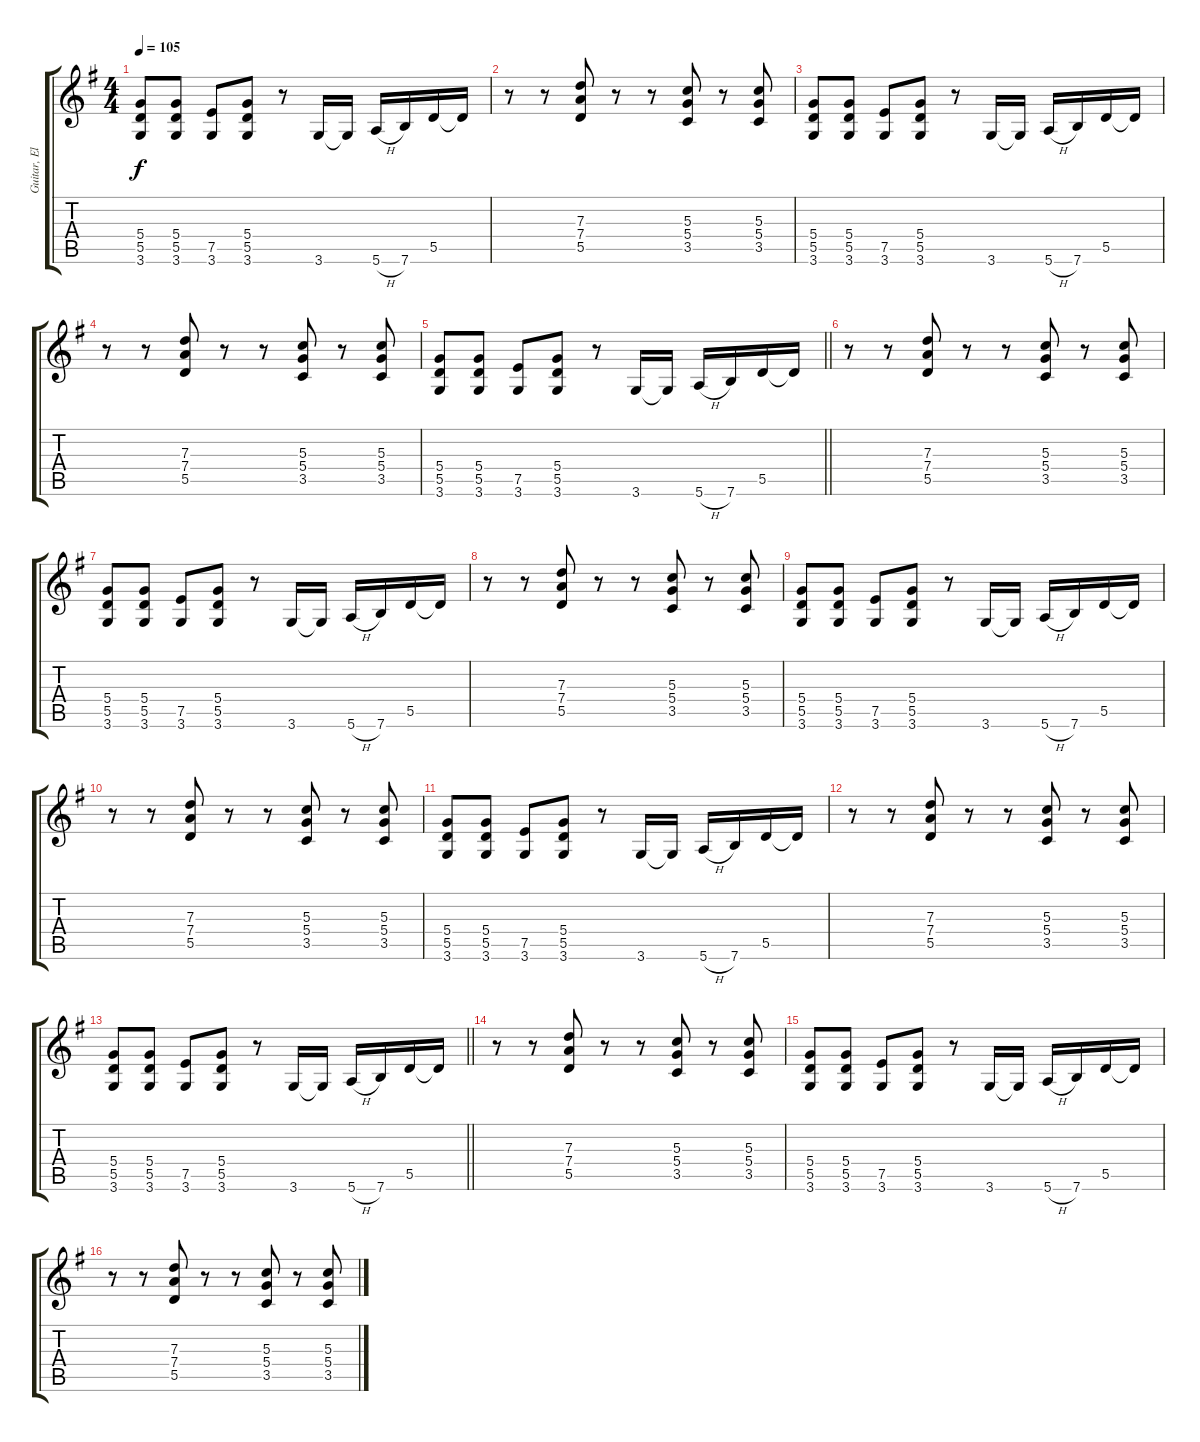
\track ("Guitar, Electric" "Guitar, El") {instrument overdrivenguitar}
\staff {score tabs}
\tuning (E4 B3 G3 D3 A2 E2) {hide}
\ts (4 4)
\tempo 105
\clef g2
\ks g
(5.4 5.5 3.6).8{dy f} (5.4 5.5 3.6).8 (7.5 3.6).8 (5.4 5.5 3.6).8 r.8 3.6.16 3.6{t}.16 5.6{h}.16 7.6.16 5.5.16 5.5{t}.16 |
r.8 r.8 (7.3 7.4 5.5).8 r.8 r.8 (5.3 5.4 3.5).8 r.8 (5.3 5.4 3.5).8 |
(5.4 5.5 3.6).8 (5.4 5.5 3.6).8 (7.5 3.6).8 (5.4 5.5 3.6).8 r.8 3.6.16 3.6{t}.16 5.6{h}.16 7.6.16 5.5.16 5.5{t}.16 |
r.8 r.8 (7.3 7.4 5.5).8 r.8 r.8 (5.3 5.4 3.5).8 r.8 (5.3 5.4 3.5).8 |
\barLineRight lightlight
(5.4 5.5 3.6).8 (5.4 5.5 3.6).8 (7.5 3.6).8 (5.4 5.5 3.6).8 r.8 3.6.16 3.6{t}.16 5.6{h}.16 7.6.16 5.5.16 5.5{t}.16 |
r.8 r.8 (7.3 7.4 5.5).8 r.8 r.8 (5.3 5.4 3.5).8 r.8 (5.3 5.4 3.5).8 |
(5.4 5.5 3.6).8 (5.4 5.5 3.6).8 (7.5 3.6).8 (5.4 5.5 3.6).8 r.8 3.6.16 3.6{t}.16 5.6{h}.16 7.6.16 5.5.16 5.5{t}.16 |
r.8 r.8 (7.3 7.4 5.5).8 r.8 r.8 (5.3 5.4 3.5).8 r.8 (5.3 5.4 3.5).8 |
(5.4 5.5 3.6).8 (5.4 5.5 3.6).8 (7.5 3.6).8 (5.4 5.5 3.6).8 r.8 3.6.16 3.6{t}.16 5.6{h}.16 7.6.16 5.5.16 5.5{t}.16 |
r.8 r.8 (7.3 7.4 5.5).8 r.8 r.8 (5.3 5.4 3.5).8 r.8 (5.3 5.4 3.5).8 |
(5.4 5.5 3.6).8 (5.4 5.5 3.6).8 (7.5 3.6).8 (5.4 5.5 3.6).8 r.8 3.6.16 3.6{t}.16 5.6{h}.16 7.6.16 5.5.16 5.5{t}.16 |
r.8 r.8 (7.3 7.4 5.5).8 r.8 r.8 (5.3 5.4 3.5).8 r.8 (5.3 5.4 3.5).8 |
\barLineRight lightlight
(5.4 5.5 3.6).8 (5.4 5.5 3.6).8 (7.5 3.6).8 (5.4 5.5 3.6).8 r.8 3.6.16 3.6{t}.16 5.6{h}.16 7.6.16 5.5.16 5.5{t}.16 |
r.8 r.8 (7.3 7.4 5.5).8 r.8 r.8 (5.3 5.4 3.5).8 r.8 (5.3 5.4 3.5).8 |
(5.4 5.5 3.6).8 (5.4 5.5 3.6).8 (7.5 3.6).8 (5.4 5.5 3.6).8 r.8 3.6.16 3.6{t}.16 5.6{h}.16 7.6.16 5.5.16 5.5{t}.16 |
r.8 r.8 (7.3 7.4 5.5).8 r.8 r.8 (5.3 5.4 3.5).8 r.8 (5.3 5.4 3.5).8
